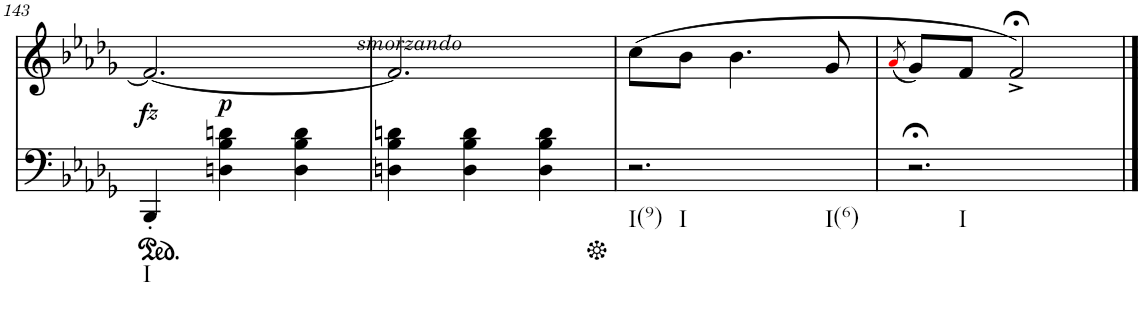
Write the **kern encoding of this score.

**kern	**dynam	**kern	**dynam
*part2	*part2	*part1	*part1
*staff2	*staff2	*staff1	*staff1
*I"piano	*	*I"piano	*
*I'Pno	*	*I'Pno	*
!!LO:PB:g=z
*clefF4	*	*clefG2	*
*k[b-e-a-d-g-]	*	*k[b-e-a-d-g-]	*
*M3/4	*	*M3/4	*
*ped	*	*	*
=143	=143	=143	=143
!LO:TX:b:t=I	!	!	!
!	!	!	!LO:DY:b
4BBB-'/	.	2.f/_	fz
!	!LO:DY:a	!	!
4Dn\ 4B-\ 4dn\	p	.	.
4D\ 4B-\ 4d\	.	.	.
=144	=144	=144	=144
!	!	!LO:TX:b:i:t=smorzando	!
4Dn\ 4B-\ 4dn\	.	2.f/]	.
4D\ 4B-\ 4d\	.	.	.
4D\ 4B-\ 4d\	.	.	.
=145	=145	=145	=145
*Xped	*	*	*
!LO:TX:b:t=I(9)	!	!	!
!LO:TX:b:t=I	!	!	!
!LO:TX:b:t=I(6)	!	!	!
2.r	.	(8cc\L	.
.	.	8b-\J	.
.	.	4.b-\	.
.	.	8g-/	.
=146	=146	=146	=146
.	.	(8qa-i/	.
!LO:TX:b:t=I	!	!	!
2.r;<	.	8g-/L)	.
.	.	8f/J	.
.	.	2f;<^/)	.
==	==	==	==
*-	*-	*-	*-
